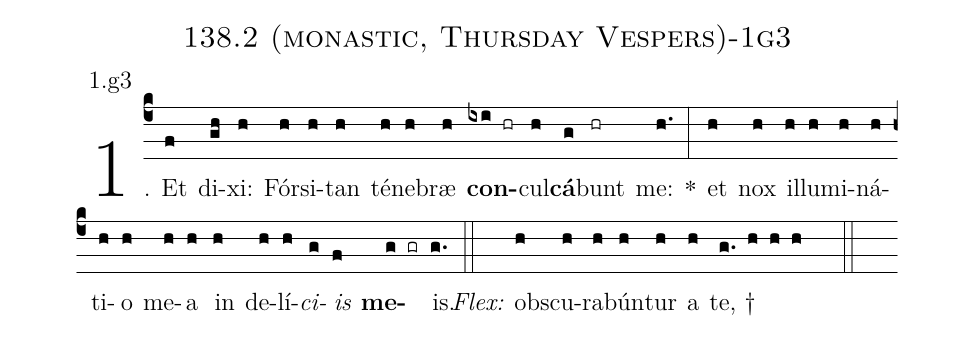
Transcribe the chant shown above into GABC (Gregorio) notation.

name: 138.2 (monastic, Thursday Vespers)-1g3;
annotation: 1.g3;
%%
(c4)1. Et(f) di(gh)xi:(h) Fór(h)si(h)tan(h) té(h)ne(h)bræ(h) <b>con</b>(ixi hr)cul(h)<b>cá</b>(g)bunt(hr) me:(h.) *(:) et(h) nox(h) il(h)lu(h)mi(h)ná(h)ti(h)o(h) me(h)a(h) in(h) de(h)lí(h)<i>ci</i>(g)<i>is</i>(f) <b>me</b>(g gr)is.(g.) (::)
<i>Flex:</i>()  obs(h)cu(h)ra(h)bún(h)tur(h) a(h) te, †(g. h h h  ::)
